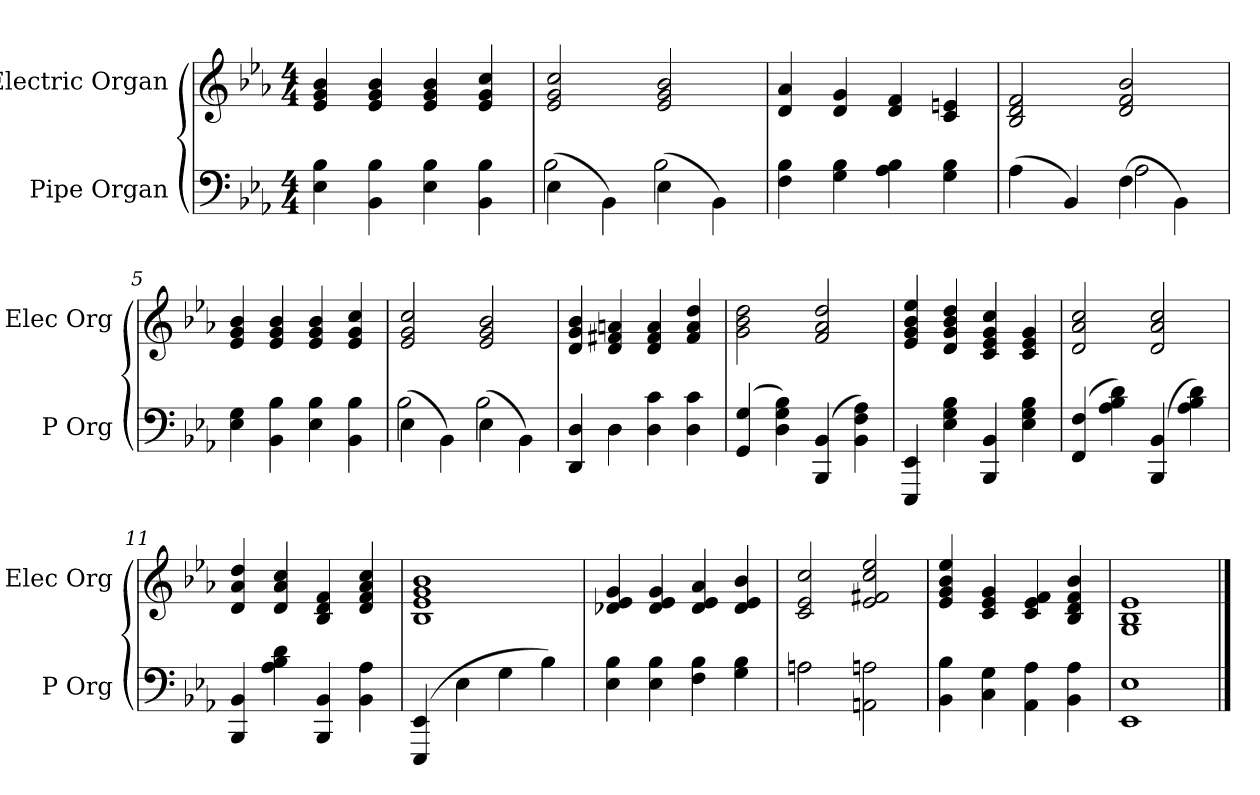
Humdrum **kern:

**kern	**kern
*part2	*part1
*staff2	*staff1
*I"Pipe Organ	*I"Electric Organ
*I'P Org	*I'Elec Org
*clefF4	*clefG2
*k[b-e-a-]	*k[b-e-a-]
*E-:	*E-:
*M4/4	*M4/4
=1	=1
4E- 4B-	4e- 4g 4b-
4BB- 4B-	4e- 4g 4b-
4E- 4B-	4e- 4g 4b-
4BB- 4B-	4e- 4g 4cc
=2	=2
*^	*
(4E-\	2B-	2e- 2g 2cc
4BB-\)	.	.
(4E-\	2B-	2e- 2g 2b-
4BB-\)	.	.
*v	*v	*
=3	=3
4F 4B-	4d 4a-
4G 4B-	4d 4g
4A- 4B-	4d 4f
4G 4B-	4c 4en
=4	=4
*^	*
(4A-	2ryy	2B- 2d 2f
4BB-)	.	.
(4F\	2A-	2d 2f 2b-
4BB-\)	.	.
*v	*v	*
=5	=5
4E- 4G	4e- 4g 4b-
4BB- 4B-	4e- 4g 4b-
4E- 4B-	4e- 4g 4b-
4BB- 4B-	4e- 4g 4cc
=6	=6
*^	*
(4E-\	2B-	2e- 2g 2cc
4BB-\)	.	.
(4E-\	2B-	2e- 2g 2b-
4BB-\)	.	.
=7	=7	=7
4DD 4D	4ryy	4d 4g 4b-
4D\	4D	4d 4f#X 4an
4D 4c	2ryy	4d 4f# 4a
4D 4c	.	4f# 4a 4dd
*v	*v	*
=8	=8
(4GG 4G	2g 2b- 2dd
4D 4G 4B-)	.
(4BBB- 4BB-	2f 2a- 2dd
4BB- 4F 4A-)	.
=9	=9
4EEE- 4EE-	4e- 4g 4b- 4ee-
4E- 4G 4B-	4d 4g 4b- 4dd
4BBB- 4BB-	4c 4e- 4g 4cc
4E- 4G 4B-	4c 4e- 4g
=10	=10
(4FF 4F	2d 2a- 2cc
4A- 4B- 4d)	.
(4BBB- 4BB-	2d 2a- 2cc
4A- 4B- 4d)	.
=11	=11
4BBB- 4BB-	4d 4a- 4dd
4A- 4B- 4d	4d 4a- 4cc
4BBB- 4BB-	4B- 4d 4f
4BB- 4A-	4d 4f 4a- 4cc
=12	=12
(4EEE- 4EE-	1B- 1e- 1g 1b-
4E-	.
4G	.
4B-)	.
=13	=13
4E- 4B-	4d-X 4e- 4g
4E- 4B-	4d- 4e- 4g
4F 4B-	4d- 4e- 4a-
4G 4B-	4d- 4e- 4b-
=14	=14
*^	*
2A-\	2A	2c 2e- 2cc
2AAn 2An	2ryy	2e- 2f#X 2cc 2ee-
*v	*v	*
=15	=15
4BB- 4B-	4e- 4g 4b- 4ee-
4C 4G	4c 4e- 4g
4AA- 4A-	4c 4e- 4f
4BB- 4A-	4B- 4d 4f 4b-
=16	=16
1EE- 1E-	1G 1B- 1e-
==	==
*-	*-
